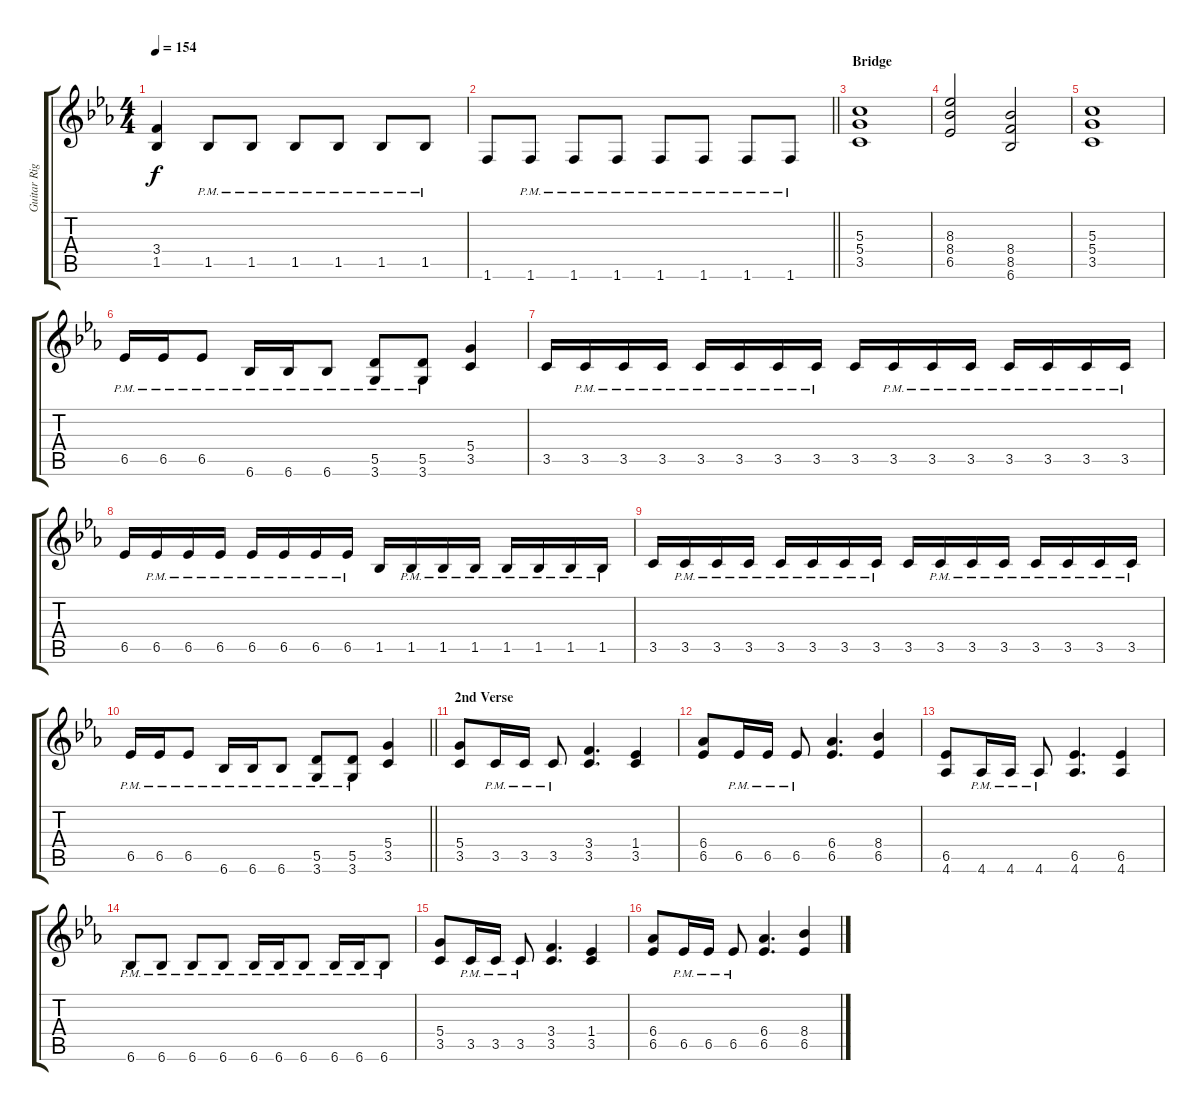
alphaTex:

\track ("Guitar Right" "Guitar Rig") {instrument distortionguitar}
\staff {score tabs}
\tuning (E4 B3 G3 D3 A2 E2) {hide}
\ts (4 4)
\tempo 154
\clef g2
\ks cminor
(3.4 1.5).4{dy f} 1.5{pm}.8 1.5{pm}.8 1.5{pm}.8 1.5{pm}.8 1.5{pm}.8 1.5{pm}.8 |
\barLineRight lightlight
1.6.8 1.6{pm}.8 1.6{pm}.8 1.6{pm}.8 1.6{pm}.8 1.6{pm}.8 1.6{pm}.8 1.6{pm}.8 |
\section ("" "Bridge")
(5.3 5.4 3.5).1 |
(8.3 8.4 6.5).2 (8.4 8.5 6.6).2 |
(5.3 5.4 3.5).1 |
6.5{pm}.16 6.5{pm}.16 6.5{pm}.8 6.6{pm}.16 6.6{pm}.16 6.6{pm}.8 (5.5{pm} 3.6{pm}).8 (5.5{pm} 3.6{pm}).8 (5.4 3.5).4 |
3.5.16 3.5{pm}.16 3.5{pm}.16 3.5{pm}.16 3.5{pm}.16 3.5{pm}.16 3.5{pm}.16 3.5{pm}.16 3.5.16 3.5{pm}.16 3.5{pm}.16 3.5{pm}.16 3.5{pm}.16 3.5{pm}.16 3.5{pm}.16 3.5{pm}.16 |
6.5.16 6.5{pm}.16 6.5{pm}.16 6.5{pm}.16 6.5{pm}.16 6.5{pm}.16 6.5{pm}.16 6.5{pm}.16 1.5.16 1.5{pm}.16 1.5{pm}.16 1.5{pm}.16 1.5{pm}.16 1.5{pm}.16 1.5{pm}.16 1.5{pm}.16 |
3.5.16 3.5{pm}.16 3.5{pm}.16 3.5{pm}.16 3.5{pm}.16 3.5{pm}.16 3.5{pm}.16 3.5{pm}.16 3.5.16 3.5{pm}.16 3.5{pm}.16 3.5{pm}.16 3.5{pm}.16 3.5{pm}.16 3.5{pm}.16 3.5{pm}.16 |
\barLineRight lightlight
6.5{pm}.16 6.5{pm}.16 6.5{pm}.8 6.6{pm}.16 6.6{pm}.16 6.6{pm}.8 (5.5{pm} 3.6{pm}).8 (5.5{pm} 3.6{pm}).8 (5.4 3.5).4 |
\section ("" "2nd Verse")
(5.4 3.5).8 3.5{pm}.16 3.5{pm}.16 3.5{pm}.8 (3.4 3.5).4{d} (1.4 3.5).4 |
(6.4 6.5).8 6.5{pm}.16 6.5{pm}.16 6.5{pm}.8 (6.4 6.5).4{d} (8.4 6.5).4 |
(6.5 4.6).8 4.6{pm}.16 4.6{pm}.16 4.6{pm}.8 (6.5 4.6).4{d} (6.5 4.6).4 |
6.6{pm}.8 6.6{pm}.8 6.6{pm}.8 6.6{pm}.8 6.6{pm}.16 6.6{pm}.16 6.6{pm}.8 6.6{pm}.16 6.6{pm}.16 6.6{pm}.8 |
(5.4 3.5).8 3.5{pm}.16 3.5{pm}.16 3.5{pm}.8 (3.4 3.5).4{d} (1.4 3.5).4 |
(6.4 6.5).8 6.5{pm}.16 6.5{pm}.16 6.5{pm}.8 (6.4 6.5).4{d} (8.4 6.5).4
